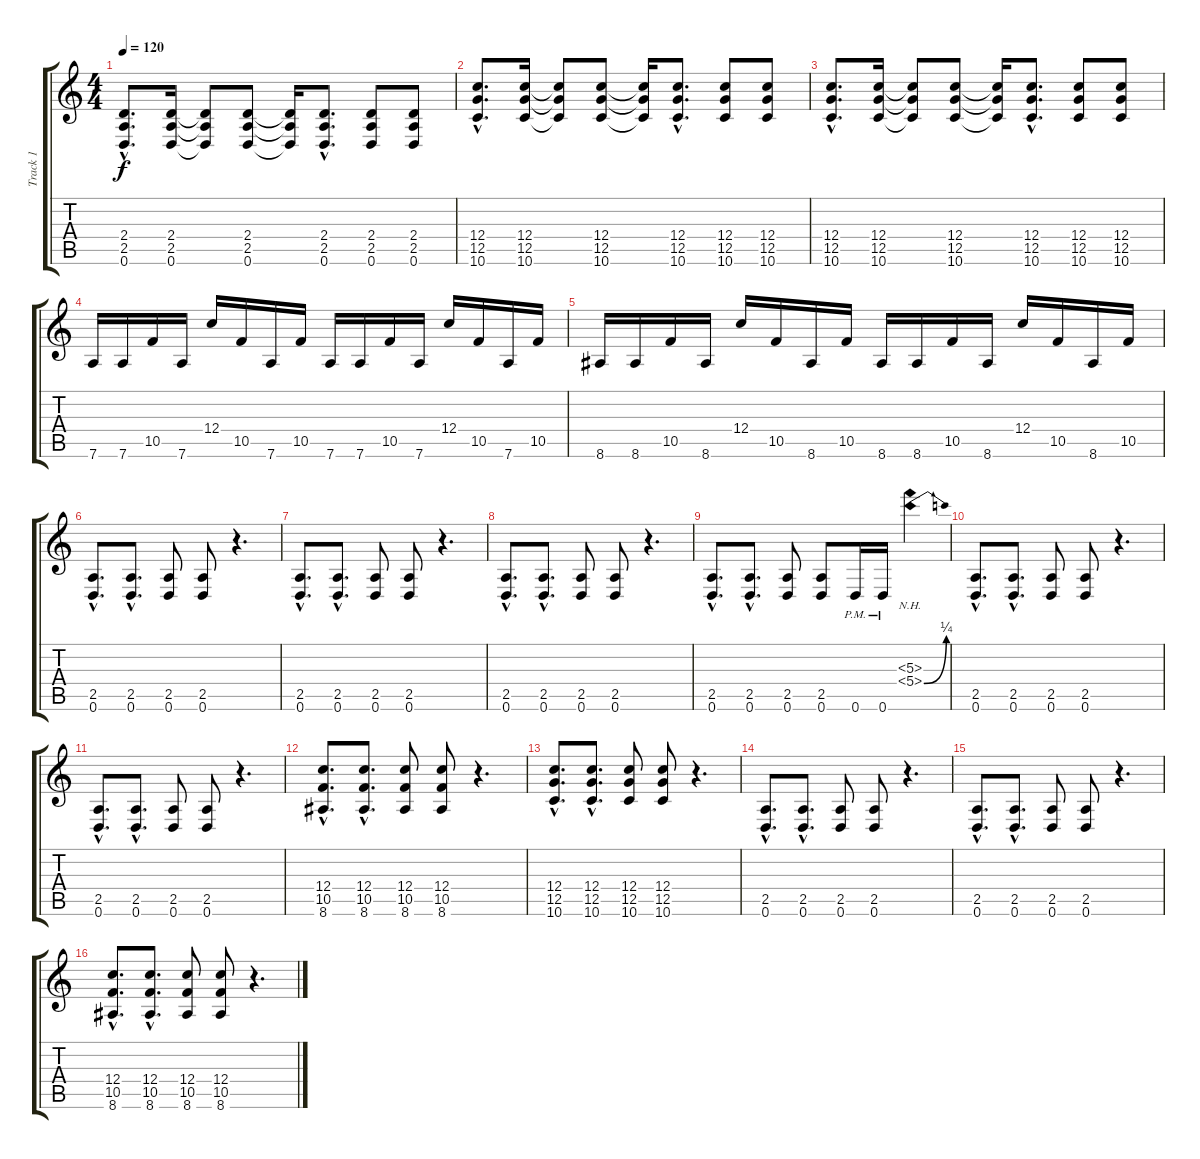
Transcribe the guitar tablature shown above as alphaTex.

\track ("Track 1" "Track 1") {instrument overdrivenguitar}
\staff {score tabs}
\tuning (D4 A3 F3 C3 G2 D2) {hide}
\ts (4 4)
\tempo 120
\clef g2
\ks c
(2.4{hac} 2.5{hac} 0.6{hac}).8{d dy f} (2.4 2.5 0.6).16 (2.4{t} 2.5{t} 0.6{t}).8 (2.4 2.5 0.6).8 (2.4{t} 2.5{t} 0.6{t}).16 (2.4{hac} 2.5{hac} 0.6{hac}).8{d} (2.4 2.5 0.6).8 (2.4 2.5 0.6).8 |
(12.4{hac} 12.5{hac} 10.6{hac}).8{d} (12.4 12.5 10.6).16 (12.4{t} 12.5{t} 10.6{t}).8 (12.4 12.5 10.6).8 (12.4{t} 12.5{t} 10.6{t}).16 (12.4{hac} 12.5{hac} 10.6{hac}).8{d} (12.4 12.5 10.6).8 (12.4 12.5 10.6).8 |
(12.4{hac} 12.5{hac} 10.6{hac}).8{d} (12.4 12.5 10.6).16 (12.4{t} 12.5{t} 10.6{t}).8 (12.4 12.5 10.6).8 (12.4{t} 12.5{t} 10.6{t}).16 (12.4{hac} 12.5{hac} 10.6{hac}).8{d} (12.4 12.5 10.6).8 (12.4 12.5 10.6).8 |
7.6.16 7.6.16 10.5.16 7.6.16 12.4.16 10.5.16 7.6.16 10.5.16 7.6.16 7.6.16 10.5.16 7.6.16 12.4.16 10.5.16 7.6.16 10.5.16 |
8.6.16 8.6.16 10.5.16 8.6.16 12.4.16 10.5.16 8.6.16 10.5.16 8.6.16 8.6.16 10.5.16 8.6.16 12.4.16 10.5.16 8.6.16 10.5.16 |
(2.5{hac} 0.6{hac}).8{d} (2.5{hac} 0.6{hac}).8{d} (2.5 0.6).8 (2.5 0.6).8 r.4{d} |
(2.5{hac} 0.6{hac}).8{d} (2.5{hac} 0.6{hac}).8{d} (2.5 0.6).8 (2.5 0.6).8 r.4{d} |
(2.5{hac} 0.6{hac}).8{d} (2.5{hac} 0.6{hac}).8{d} (2.5 0.6).8 (2.5 0.6).8 r.4{d} |
(2.5{hac} 0.6{hac}).8{d} (2.5{hac} 0.6{hac}).8{d} (2.5 0.6).8 (2.5 0.6).8 0.6{pm}.16 0.6{pm}.16 (5.3{nh} 5.4{be (bend 0 0 60 1) nh}).4 |
(2.5{hac} 0.6{hac}).8{d balance 8} (2.5{hac} 0.6{hac}).8{d} (2.5 0.6).8 (2.5 0.6).8 r.4{d} |
(2.5{hac} 0.6{hac}).8{d} (2.5{hac} 0.6{hac}).8{d} (2.5 0.6).8 (2.5 0.6).8 r.4{d} |
(12.4{hac} 10.5{hac} 8.6{hac}).8{d} (12.4{hac} 10.5{hac} 8.6{hac}).8{d} (12.4 10.5 8.6).8 (12.4 10.5 8.6).8 r.4{d} |
(12.4{hac} 12.5{hac} 10.6{hac}).8{d} (12.4{hac} 12.5{hac} 10.6{hac}).8{d} (12.4 12.5 10.6).8 (12.4 12.5 10.6).8 r.4{d} |
(2.5{hac} 0.6{hac}).8{d} (2.5{hac} 0.6{hac}).8{d} (2.5 0.6).8 (2.5 0.6).8 r.4{d} |
(2.5{hac} 0.6{hac}).8{d} (2.5{hac} 0.6{hac}).8{d} (2.5 0.6).8 (2.5 0.6).8 r.4{d} |
(12.4{hac} 10.5{hac} 8.6{hac}).8{d} (12.4{hac} 10.5{hac} 8.6{hac}).8{d} (12.4 10.5 8.6).8 (12.4 10.5 8.6).8 r.4{d}
